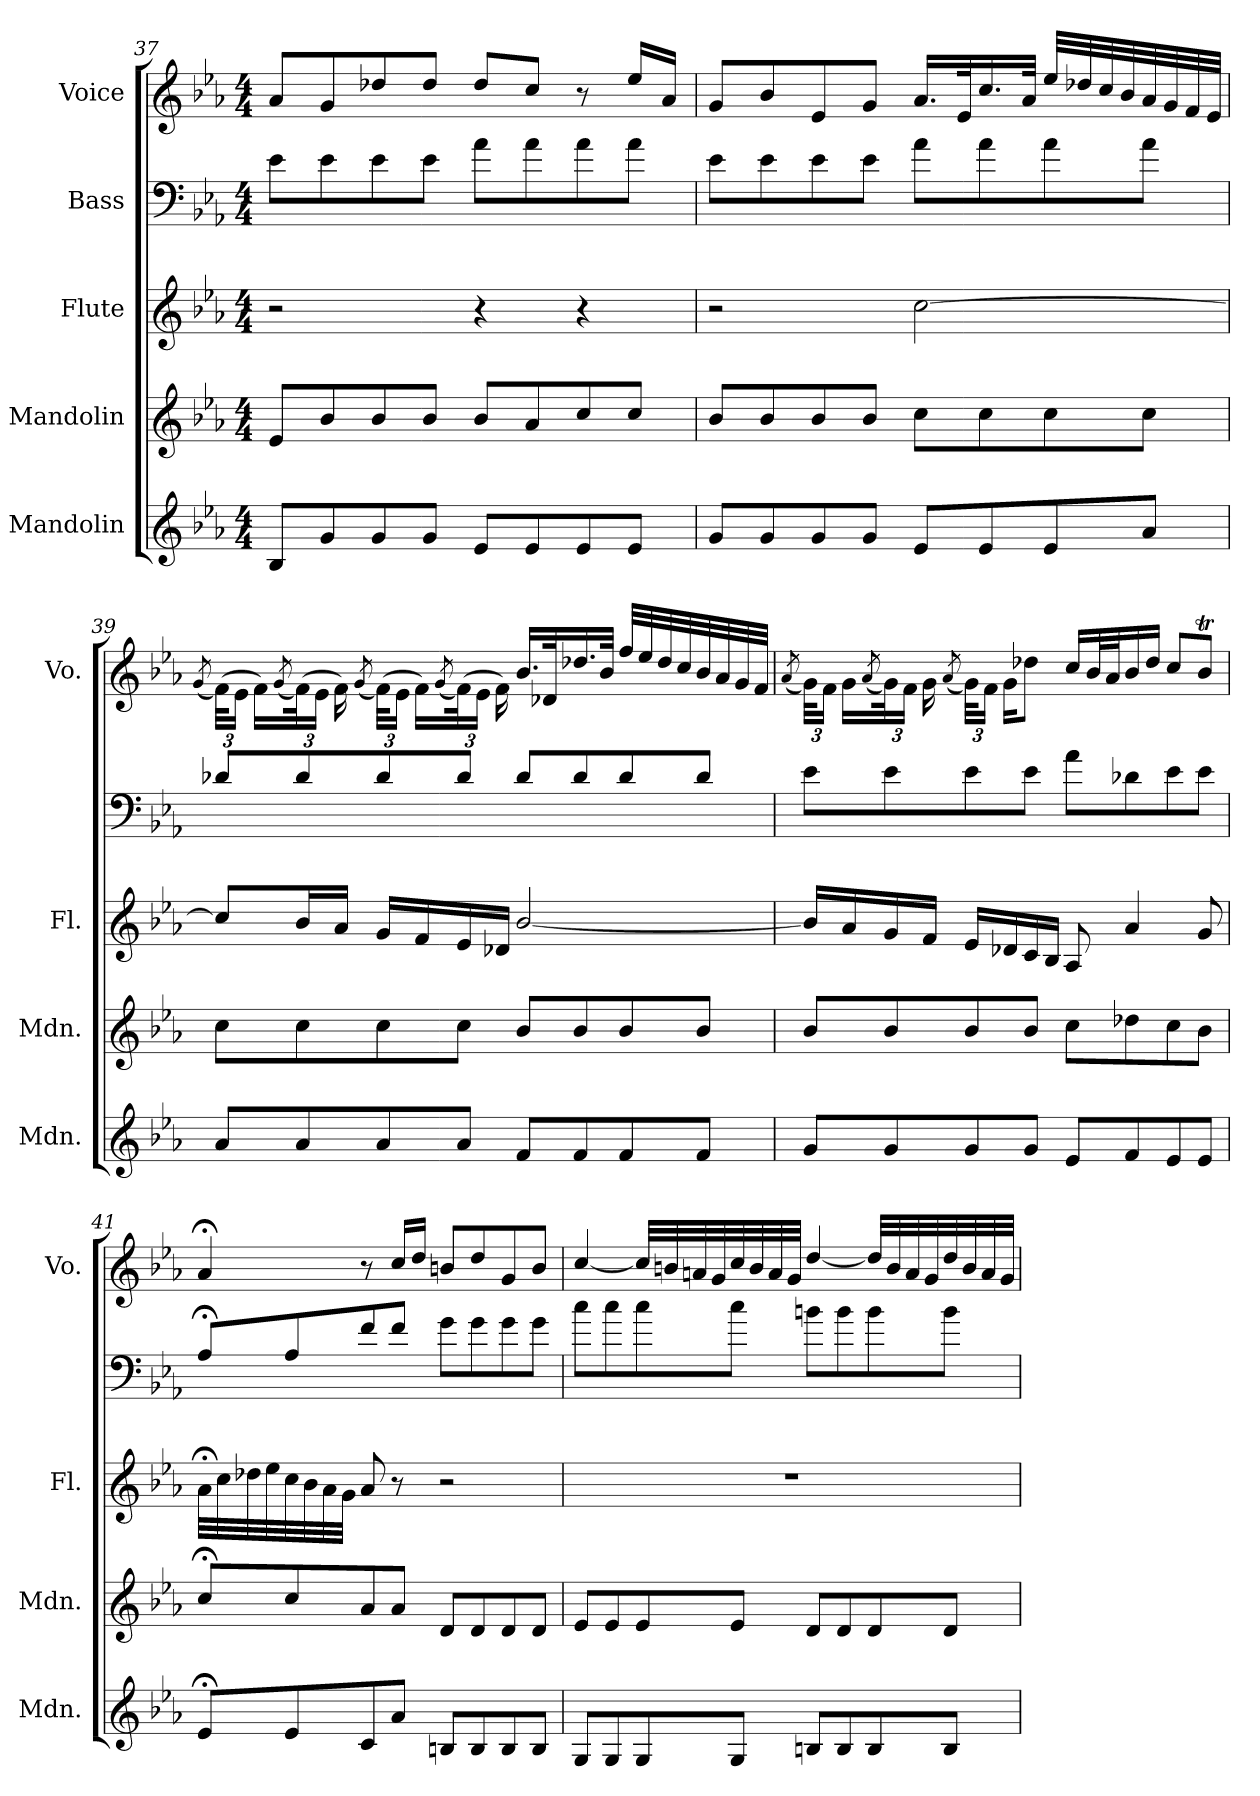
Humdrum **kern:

**kern	**kern	**kern	**kern	**kern
*part5	*part4	*part3	*part2	*part1
*staff5	*staff4	*staff3	*staff2	*staff1
*I"Mandolin	*I"Mandolin	*I"Flute	*I"Bass	*I"Voice
*I'Mdn.	*I'Mdn.	*I'Fl.	*	*I'Vo.
!!LO:LB:g=z
*clefG2	*clefG2	*clefG2	*clefF4	*clefG2
*	*	*	*ITrd7c12	*
*k[b-e-a-]	*k[b-e-a-]	*k[b-e-a-]	*k[b-e-a-]	*k[b-e-a-]
*M4/4	*M4/4	*M4/4	*M4/4	*M4/4
=37	=37	=37	=37	=37
8B-/L	8e-/L	2r	8E-\L	8a-/L
8g/	8b-/	.	8E-\	8g/
8g/	8b-/	.	8E-\	8dd-X/
8g/J	8b-/J	.	8E-\J	8dd-/J
8e-/L	8b-/L	4r	8A-\L	8dd-/L
8e-/	8a-/	.	8A-\	8cc/J
8e-/	8cc/	4r	8A-\	8r
8e-/J	8cc/J	.	8A-\J	16ee-/LL
.	.	.	.	16a-/JJ
!!LO:PB:g=z
=38	=38	=38	=38	=38
8g/L	8b-/L	2r	8E-\L	8g/L
8g/	8b-/	.	8E-\	8b-/
8g/	8b-/	.	8E-\	8e-/
8g/J	8b-/J	.	8E-\J	8g/J
8e-/L	8cc\L	[2cc\	8A-\L	16.a-/LL
.	.	.	.	32e-/K
8e-/	8cc\	.	8A-\	16.cc/
.	.	.	.	32a-/JJk
8e-/	8cc\	.	8A-\	32ee-/LLL
.	.	.	.	32dd-X/
.	.	.	.	32cc/
.	.	.	.	32b-/
8a-/J	8cc\J	.	8A-\J	32a-/
.	.	.	.	32g/
.	.	.	.	32f/
.	.	.	.	32e-/JJJ
!!LO:LB:g=z
=39	=39	=39	=39	=39
.	.	.	.	(<8qg/
*	*	*	*	*Xbrackettup
8a-/L	8cc\L	8cc/L]	8D-X/L	(>48f\KLL)
.	.	.	.	24e-\JJ
.	.	.	.	16f\LL)
.	.	.	.	(<8qg/
8a-/	8cc\	16b-/L	8D-/	(<48f\K)
.	.	.	.	24e-\JJ
.	.	16a-/JJ	.	16f\)
.	.	.	.	(<8qg/
8a-/	8cc\	16g/LL	8D-/	(>48f\KLL)
.	.	.	.	24e-\JJ
.	.	16f/	.	16f\LL)
.	.	.	.	(<8qg/
8a-/J	8cc\J	16e-/	8D-/J	(<48f\K)
.	.	.	.	24e-\JJ
.	.	16d-X/JJ	.	16f\)
8f/L	8b-/L	[2b-/	8D-/L	16.b-/LL
.	.	.	.	32d-X/K
8f/	8b-/	.	8D-/	16.dd-X/
.	.	.	.	32b-/JJk
8f/	8b-/	.	8D-/	32ff/LLL
.	.	.	.	32ee-/
.	.	.	.	32dd-/
.	.	.	.	32cc/
8f/J	8b-/J	.	8D-/J	32b-/
.	.	.	.	32a-/
.	.	.	.	32g/
.	.	.	.	32f/JJJ
!!LO:PB:g=z
=40	=40	=40	=40	=40
.	.	.	.	(<8qa-/
8g/L	8b-/L	16b-/LL]	8E-\L	48g\KLL)
.	.	.	.	24f\JJ
.	.	16a-/	.	16g\LL
.	.	.	.	(<8qa-/
8g/	8b-/	16g/	8E-\	48g\K)
.	.	.	.	24f\JJ
.	.	16f/JJ	.	16g\
.	.	.	.	(<8qa-/
8g/	8b-/	16e-/LL	8E-\	48g\KLL)
.	.	.	.	24f\JJ
.	.	16d-X/	.	16g\KL
8g/J	8b-/J	16c/	8E-\J	8dd-X\J
.	.	16B-/JJ	.	.
8e-/L	8cc\L	8A-/	8A-\L	16cc/LL
.	.	.	.	32b-/L
.	.	.	.	32a-/J
8f/	8dd-X\	4a-/	8D-X\	16b-/
.	.	.	.	16dd-/JJ
8e-/	8cc\	.	8E-\	8cc/L
8e-/J	8b-\J	8g/	8E-\J	8b-T/J
!!LO:LB:g=z
=41	=41	=41	=41	=41
8e-;/L	8cc;</L	32a-;<\LLL	8AA-;/L	4a-;</
.	.	32cc\	.	.
.	.	32dd-X\	.	.
.	.	32ee-\	.	.
8e-/	8cc/	32cc\	8AA-/	.
.	.	32b-\	.	.
.	.	32a-\	.	.
.	.	32g\JJJ	.	.
8c/	8a-/	8a-/	8F/	8r
8a-/J	8a-/J	8r	8F/J	16cc/LL
.	.	.	.	16dd/JJ
8Bn/L	8d/L	2r	8G\L	8bn/L
8B/	8d/	.	8G\	8dd/
8B/	8d/	.	8G\	8g/
8B/J	8d/J	.	8G\J	8b/J
!!LO:PB:g=z
=42	=42	=42	=42	=42
8G/L	8e-/L	1r	8c\L	[4cc/
8G/	8e-/	.	8c\	.
8G/	8e-/	.	8c\	32cc/LLL]
.	.	.	.	32bn/
.	.	.	.	32an/
.	.	.	.	32g/
8G/J	8e-/J	.	8c\J	32cc/
.	.	.	.	32b/
.	.	.	.	32a/
.	.	.	.	32g/JJJ
8Bn/L	8d/L	.	8Bn\L	[4dd/
8B/	8d/	.	8B\	.
8B/	8d/	.	8B\	32dd/LLL]
.	.	.	.	32b/
.	.	.	.	32a/
.	.	.	.	32g/
8B/J	8d/J	.	8B\J	32dd/
.	.	.	.	32b/
.	.	.	.	32a/
.	.	.	.	32g/JJJ
=	=	=	=	=
*-	*-	*-	*-	*-
